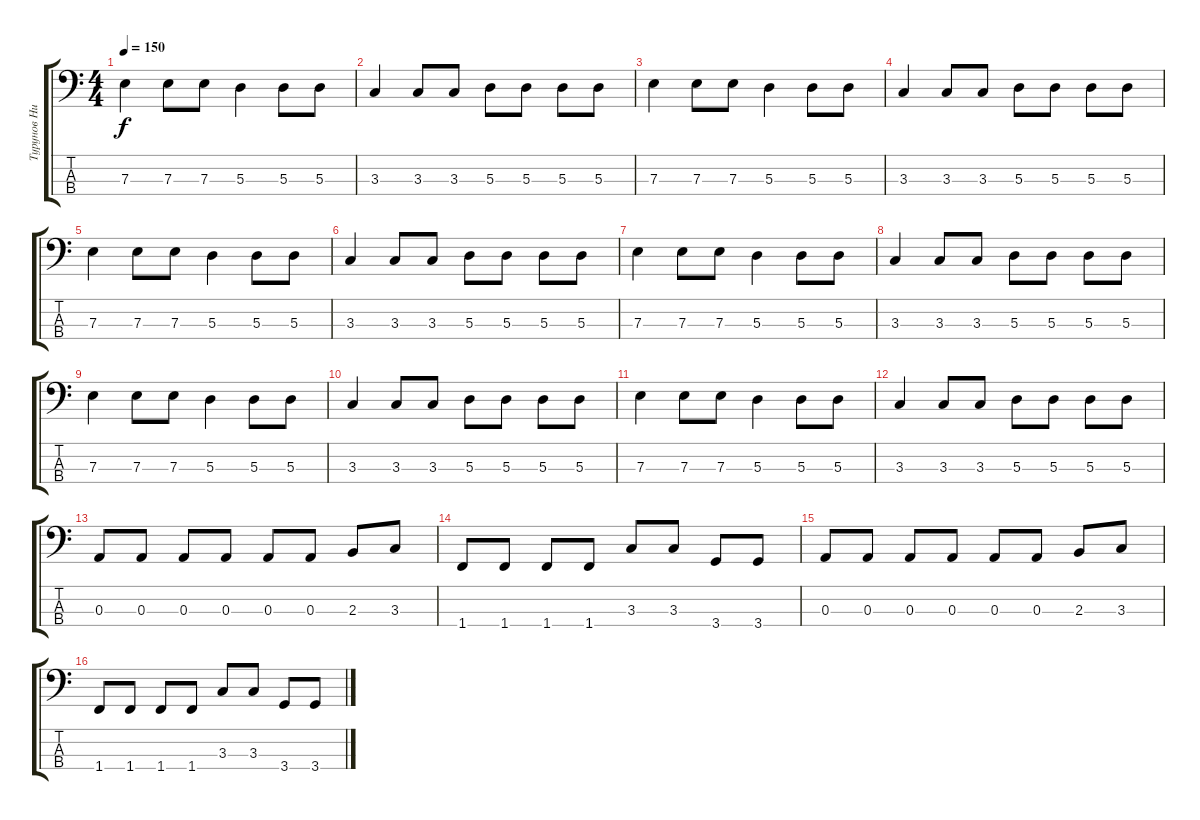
\track ("Турунов Николай" "Турунов Ни") {instrument electricbasspick}
\staff {score tabs}
\tuning (G2 D2 A1 E1) {hide}
\ts (4 4)
\tempo 150
\clef f4
\ks c
7.3.4{dy f} 7.3.8 7.3.8 5.3.4 5.3.8 5.3.8 |
3.3.4 3.3.8 3.3.8 5.3.8 5.3.8 5.3.8 5.3.8 |
7.3.4 7.3.8 7.3.8 5.3.4 5.3.8 5.3.8 |
3.3.4 3.3.8 3.3.8 5.3.8 5.3.8 5.3.8 5.3.8 |
7.3.4 7.3.8 7.3.8 5.3.4 5.3.8 5.3.8 |
3.3.4 3.3.8 3.3.8 5.3.8 5.3.8 5.3.8 5.3.8 |
7.3.4 7.3.8 7.3.8 5.3.4 5.3.8 5.3.8 |
3.3.4 3.3.8 3.3.8 5.3.8 5.3.8 5.3.8 5.3.8 |
7.3.4 7.3.8 7.3.8 5.3.4 5.3.8 5.3.8 |
3.3.4 3.3.8 3.3.8 5.3.8 5.3.8 5.3.8 5.3.8 |
7.3.4 7.3.8 7.3.8 5.3.4 5.3.8 5.3.8 |
3.3.4 3.3.8 3.3.8 5.3.8 5.3.8 5.3.8 5.3.8 |
0.3.8 0.3.8 0.3.8 0.3.8 0.3.8 0.3.8 2.3.8 3.3.8 |
1.4.8 1.4.8 1.4.8 1.4.8 3.3.8 3.3.8 3.4.8 3.4.8 |
0.3.8 0.3.8 0.3.8 0.3.8 0.3.8 0.3.8 2.3.8 3.3.8 |
1.4.8 1.4.8 1.4.8 1.4.8 3.3.8 3.3.8 3.4.8 3.4.8
